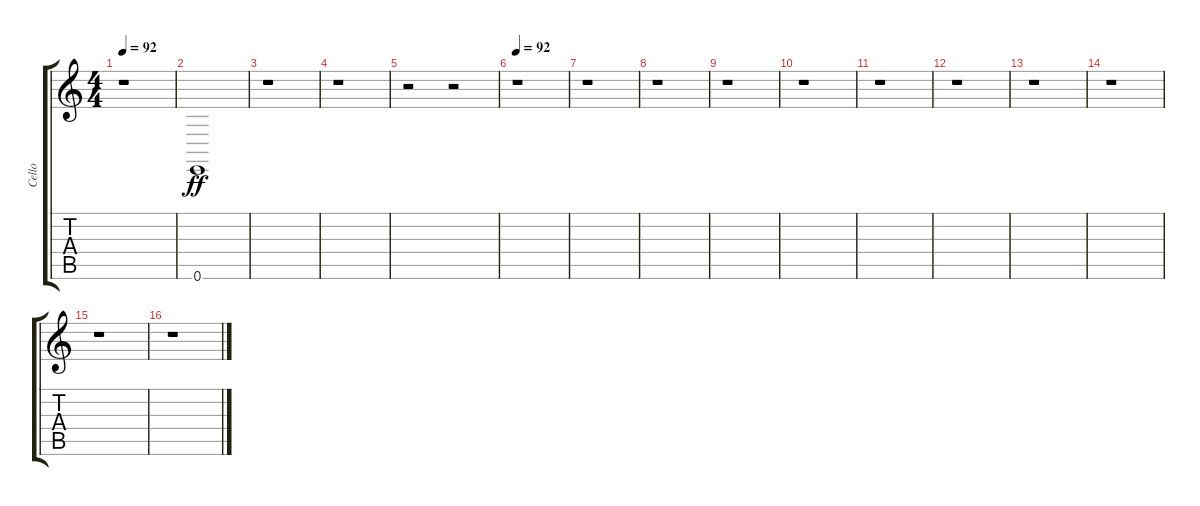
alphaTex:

\track ("Cello" "Cello") {instrument cello}
\staff {score tabs}
\tuning (E4 B3 G3 D3 A2 E2) {hide}
\ts (4 4)
\tempo 92
\clef g2
\ks c
r.1{dy ff} |
0.6.1 |
r.1 |
r.1 |
r.2 r.2 |
\tempo 92
r.1 |
r.1 |
r.1 |
r.1 |
r.1 |
r.1 |
r.1 |
r.1 |
r.1 |
r.1 |
r.1
